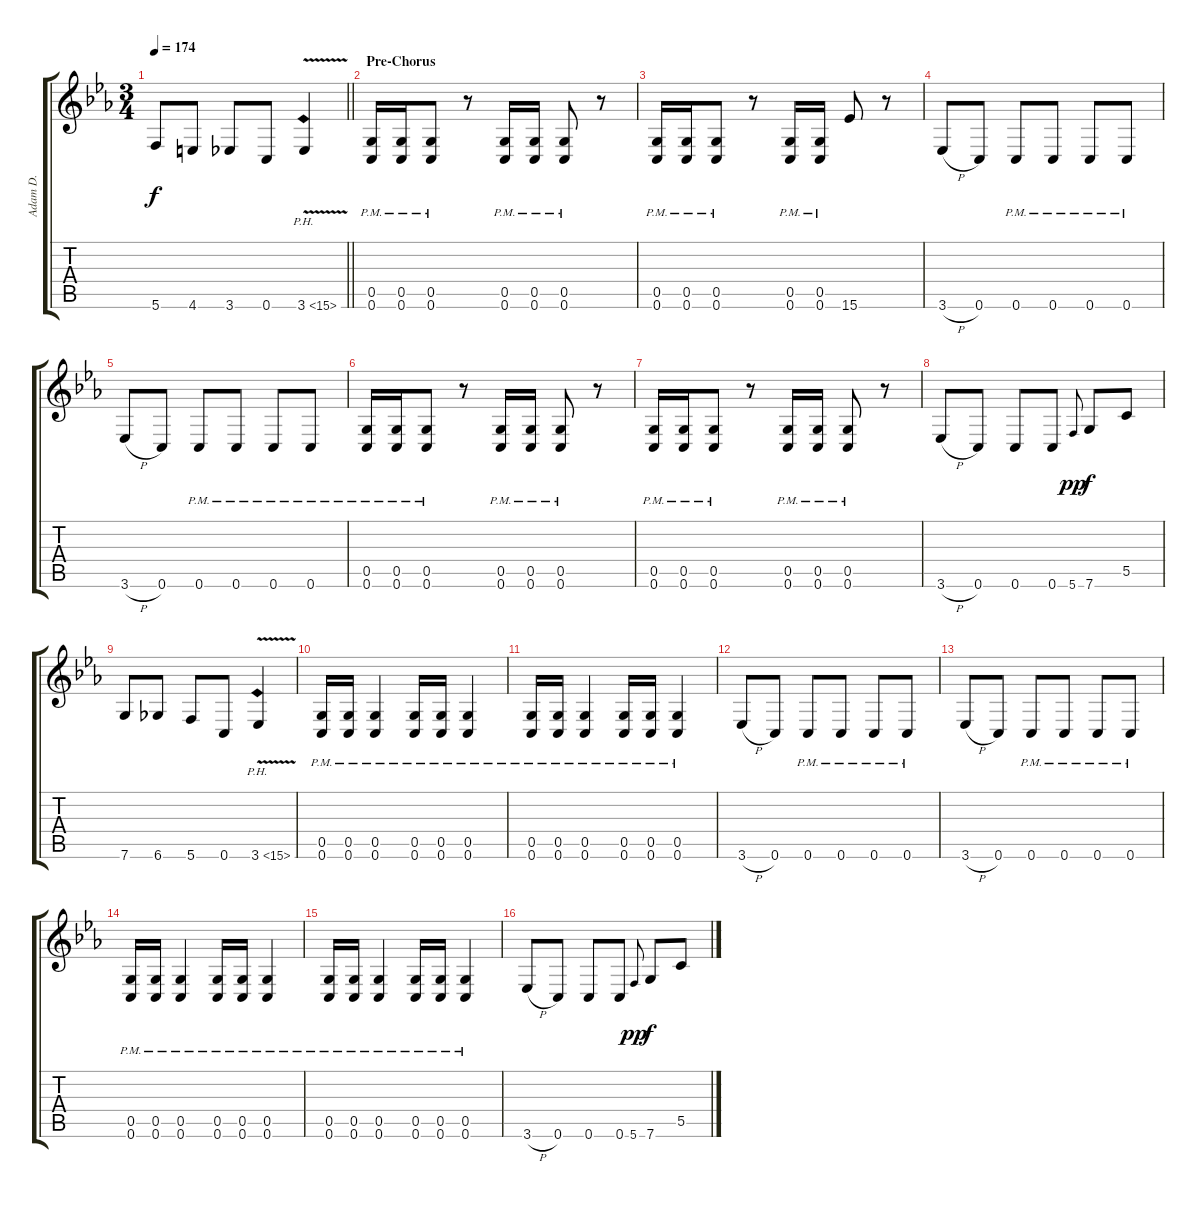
\track ("Adam D." "Adam D.") {instrument distortionguitar}
\staff {score tabs}
\tuning (D4 A3 F3 C3 G2 C2) {hide}
\ts (3 4)
\tempo 174
\clef g2
\barLineRight lightlight
\ks cminor
5.6.8{dy f} 4.6.8 3.6.8 0.6.8 3.6{ph 12 v}.4 |
\section ("" "Pre-Chorus")
(0.5{pm} 0.6{pm}).16 (0.5{pm} 0.6{pm}).16 (0.5{pm} 0.6{pm}).8 r.8 (0.5{pm} 0.6{pm}).16 (0.5{pm} 0.6{pm}).16 (0.5{pm} 0.6{pm}).8 r.8 |
(0.5{pm} 0.6{pm}).16 (0.5{pm} 0.6{pm}).16 (0.5{pm} 0.6{pm}).8 r.8 (0.5{pm} 0.6{pm}).16 (0.5{pm} 0.6{pm}).16 15.6.8 r.8 |
3.6{h}.8 0.6.8 0.6{pm}.8 0.6{pm}.8 0.6{pm}.8 0.6{pm}.8 |
3.6{h}.8 0.6.8 0.6{pm}.8 0.6{pm}.8 0.6{pm}.8 0.6{pm}.8 |
(0.5{pm} 0.6{pm}).16 (0.5{pm} 0.6{pm}).16 (0.5{pm} 0.6{pm}).8 r.8 (0.5{pm} 0.6{pm}).16 (0.5{pm} 0.6{pm}).16 (0.5{pm} 0.6{pm}).8 r.8 |
(0.5{pm} 0.6{pm}).16 (0.5{pm} 0.6{pm}).16 (0.5{pm} 0.6{pm}).8 r.8 (0.5{pm} 0.6{pm}).16 (0.5{pm} 0.6{pm}).16 (0.5{pm} 0.6{pm}).8 r.8 |
3.6{h}.8 0.6.8 0.6.8 0.6.8 5.6.8{gr onbeat dy pp} 7.6.8{dy f} 5.5.8 |
7.6.8 6.6.8 5.6.8 0.6.8 3.6{ph 12 v}.4 |
(0.5{pm} 0.6{pm}).16 (0.5{pm} 0.6{pm}).16 (0.5{pm} 0.6{pm}).4 (0.5{pm} 0.6{pm}).16 (0.5{pm} 0.6{pm}).16 (0.5{pm} 0.6{pm}).4 |
(0.5{pm} 0.6{pm}).16 (0.5{pm} 0.6{pm}).16 (0.5{pm} 0.6{pm}).4 (0.5{pm} 0.6{pm}).16 (0.5{pm} 0.6{pm}).16 (0.5{pm} 0.6{pm}).4 |
3.6{h}.8 0.6.8 0.6{pm}.8 0.6{pm}.8 0.6{pm}.8 0.6{pm}.8 |
3.6{h}.8 0.6.8 0.6{pm}.8 0.6{pm}.8 0.6{pm}.8 0.6{pm}.8 |
(0.5{pm} 0.6{pm}).16 (0.5{pm} 0.6{pm}).16 (0.5{pm} 0.6{pm}).4 (0.5{pm} 0.6{pm}).16 (0.5{pm} 0.6{pm}).16 (0.5{pm} 0.6{pm}).4 |
(0.5{pm} 0.6{pm}).16 (0.5{pm} 0.6{pm}).16 (0.5{pm} 0.6{pm}).4 (0.5{pm} 0.6{pm}).16 (0.5{pm} 0.6{pm}).16 (0.5{pm} 0.6{pm}).4 |
3.6{h}.8 0.6.8 0.6.8 0.6.8 5.6.8{gr onbeat dy pp} 7.6.8{dy f} 5.5.8
